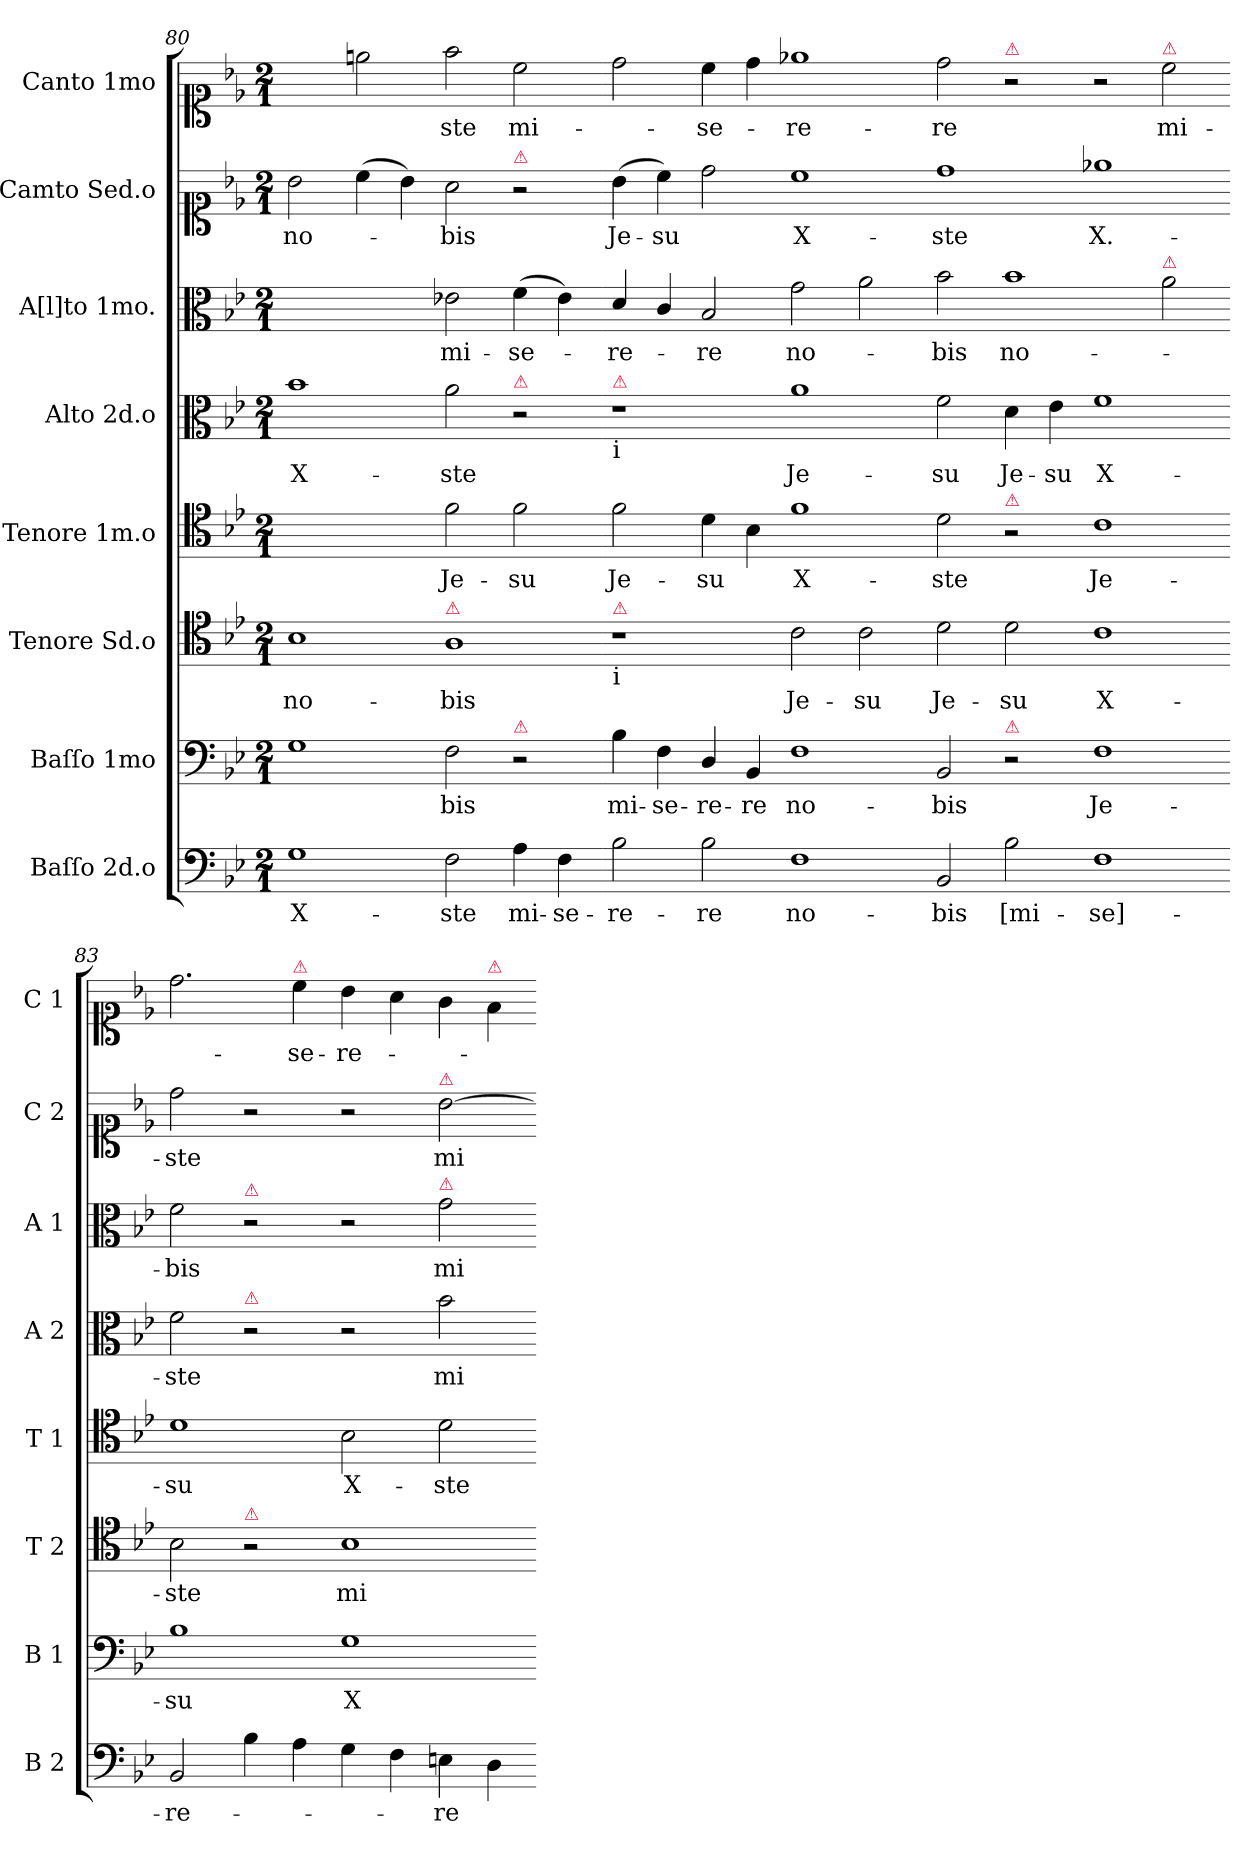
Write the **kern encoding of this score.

**kern	**text	**kern	**text	**kern	**text	**kern	**text	**kern	**text	**kern	**text	**kern	**text	**kern	**text
*part8	*part8	*part7	*part7	*part6	*part6	*part5	*part5	*part4	*part4	*part3	*part3	*part2	*part2	*part1	*part1
*staff8	*staff8	*staff7	*staff7	*staff6	*staff6	*staff5	*staff5	*staff4	*staff4	*staff3	*staff3	*staff2	*staff2	*staff1	*staff1
*I"Baſſo 2d.o	*	*I"Baſſo 1mo	*	*I"Tenore Sd.o	*	*I"Tenore 1m.o	*	*I"Alto 2d.o	*	*I"A[l]to 1mo.	*	*I"Camto Sed.o	*	*I"Canto 1mo	*
*I'B 2	*	*I'B 1	*	*I'T 2	*	*I'T 1	*	*I'A 2	*	*I'A 1	*	*I'C 2	*	*I'C 1	*
*clefF4	*	*clefF4	*	*clefC4	*	*clefC4	*	*clefC3	*	*clefC3	*	*clefC1	*	*clefC1	*
*k[b-e-]	*	*k[b-e-]	*	*k[b-e-]	*	*k[b-e-]	*	*k[b-e-]	*	*k[b-e-]	*	*k[b-e-]	*	*k[b-e-]	*
*M2/1	*	*M2/1	*	*M2/1	*	*M2/1	*	*M2/1	*	*M2/1	*	*M2/1	*	*M2/1	*
=80	=80	=80	=80	=80	=80	=80	=80	=80	=80	=80	=80	=80	=80	=80	=80
1G	X-	1G	.	1B-	no-	1ryy	.	1b-	X-	1ryy	.	2b-\	no-	2ryy	.
.	.	.	.	.	.	.	.	.	.	.	.	(>4cc\	.	2een\	.
.	.	.	.	.	.	.	.	.	.	.	.	4b-\)	.	.	.
!	!	!	!	!LO:TX:a:color=crimson:t=⚠	!	!	!	!	!	!	!	!	!	!	!
2F\	-ste	2F\	-bis	1A\	-bis	2f\	Je-	2a\	-ste	2e-X\	mi-	2a\	-bis	2ff\	-ste
!	!	!	!	!	!	!	!	!	!	!	!	!LO:TX:a:color=crimson:t=⚠	!	!	!
!	!	!	!	!	!	!	!	!LO:TX:a:color=crimson:t=⚠	!	!	!	!	!	!	!
!	!	!LO:TX:a:color=crimson:t=⚠	!	!	!	!	!	!	!	!	!	!	!	!	!
4A\	mi-	2r	.	.	.	2f\	-su	2r	.	(>4f\	-se-	2r	.	2cc\	mi-
4F\	-se-	.	.	.	.	.	.	.	.	4e-\)	.	.	.	.	.
=81-	=81-	=81-	=81-	=81-	=81-	=81-	=81-	=81-	=81-	=81-	=81-	=81-	=81-	=81-	=81-
!	!	!	!	!	!	!	!	!LO:TX:b:t=i	!	!	!	!	!	!	!
!	!	!	!	!	!	!	!	!LO:TX:a:color=crimson:t=⚠	!	!	!	!	!	!	!
!	!	!	!	!LO:TX:b:t=i	!	!	!	!	!	!	!	!	!	!	!
!	!	!	!	!LO:TX:a:color=crimson:t=⚠	!	!	!	!	!	!	!	!	!	!	!
2B-\	-re-	4B-\	mi-	1r	.	2f\	Je-	1r	.	4d/	-re-	(>4b-\	Je-	2dd\	.
.	.	4F\	-se-	.	.	.	.	.	.	4c/	.	4cc\)	-su	.	.
2B-\	-re	4D/	-re-	.	.	4d\	-su	.	.	2B-/	-re	2dd\	.	4cc\	-se-
.	.	4BB-/	-re	.	.	4B-\	.	.	.	.	.	.	.	4dd\	.
1F	no-	1F	no-	2c\	Je-	1f	X-	1a	Je-	2g\	no-	1cc	X-	1ee-X	-re-
.	.	.	.	2c\	-su	.	.	.	.	2a\	.	.	.	.	.
=82-	=82-	=82-	=82-	=82-	=82-	=82-	=82-	=82-	=82-	=82-	=82-	=82-	=82-	=82-	=82-
2BB-/	-bis	2BB-/	-bis	2d\	Je-	2d\	-ste	2f\	-su	2b-\	-bis	1dd	-ste	2dd\	-re
!	!	!	!	!	!	!	!	!	!	!	!	!	!	!LO:TX:a:color=crimson:t=⚠	!
!	!	!	!	!	!	!LO:TX:a:color=crimson:t=⚠	!	!	!	!	!	!	!	!	!
!	!	!LO:TX:a:color=crimson:t=⚠	!	!	!	!	!	!	!	!	!	!	!	!	!
2B-\	[mi-	2r	.	2d\	-su	2r	.	4d\	Je-	1b-\	no-	.	.	2r	.
.	.	.	.	.	.	.	.	4e-\	-su	.	.	.	.	.	.
1F	-se]-	1F	Je-	1c	X-	1c	Je-	1f	X-	.	.	1ee-X	X.-	2r	.
!	!	!	!	!	!	!	!	!	!	!	!	!	!	!LO:TX:a:color=crimson:t=⚠	!
!	!	!	!	!	!	!	!	!	!	!LO:TX:a:color=crimson:t=⚠	!	!	!	!	!
.	.	.	.	.	.	.	.	.	.	2a\	.	.	.	2cc\	mi-
=83-	=83-	=83-	=83-	=83-	=83-	=83-	=83-	=83-	=83-	=83-	=83-	=83-	=83-	=83-	=83-
2BB-/	re-	1B-	-su	2B-\	-ste	1d	-su	2f\	-ste	2f\	-bis	2dd\	-ste	2.dd\	.
!	!	!	!	!	!	!	!	!	!	!LO:TX:a:color=crimson:t=⚠	!	!	!	!	!
!	!	!	!	!	!	!	!	!LO:TX:a:color=crimson:t=⚠	!	!	!	!	!	!	!
!	!	!	!	!LO:TX:a:color=crimson:t=⚠	!	!	!	!	!	!	!	!	!	!	!
4B-\	.	.	.	2r	.	.	.	2r	.	2r	.	2r	.	.	.
!	!	!	!	!	!	!	!	!	!	!	!	!	!	!LO:TX:a:color=crimson:t=⚠	!
4A\	.	.	.	.	.	.	.	.	.	.	.	.	.	4cc\	-se-
4G\	.	1G	X-	1B-	mi-	2B-\	X-	2r	.	2r	.	2r	.	4b-\	-re-
4F\	.	.	.	.	.	.	.	.	.	.	.	.	.	4a\	.
!	!	!	!	!	!	!	!	!	!	!	!	!LO:TX:a:color=crimson:t=⚠	!	!	!
!	!	!	!	!	!	!	!	!	!	!LO:TX:a:color=crimson:t=⚠	!	!	!	!	!
4En\	re	.	.	.	.	2d\	-ste	2b-\	mi-	2g\	mi-	[2b-\	mi-	4g\	.
!	!	!	!	!	!	!	!	!	!	!	!	!	!	!LO:TX:a:color=crimson:t=⚠	!
4D\	.	.	.	.	.	.	.	.	.	.	.	.	.	4f\	.
=-	=-	=-	=-	=-	=-	=-	=-	=-	=-	=-	=-	=-	=-	=-	=-
*-	*-	*-	*-	*-	*-	*-	*-	*-	*-	*-	*-	*-	*-	*-	*-
